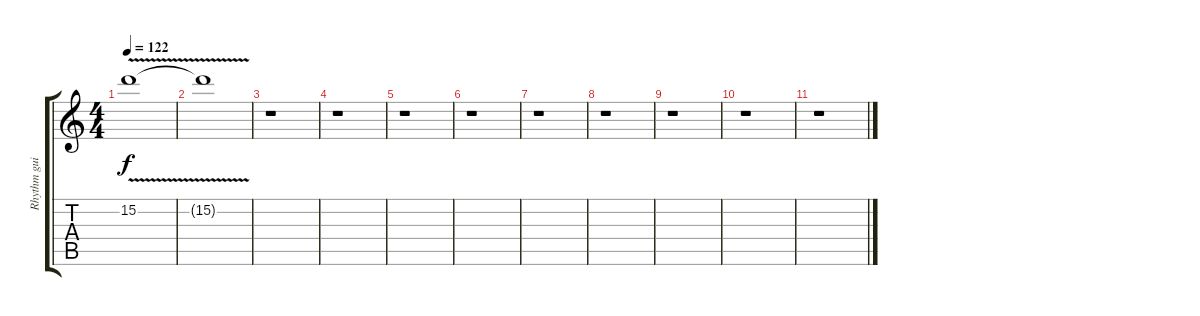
\track ("Rhythm guitar" "Rhythm gui") {instrument overdrivenguitar}
\staff {score tabs}
\tuning (E4 B3 G3 D3 A2 E2) {hide}
\ts (4 4)
\tempo 122
\clef g2
\ks c
15.2{v}.1{dy f} |
15.2{t}.1 |
r.1 |
r.1 |
r.1 |
r.1 |
r.1 |
r.1 |
r.1 |
r.1 |
r.1
